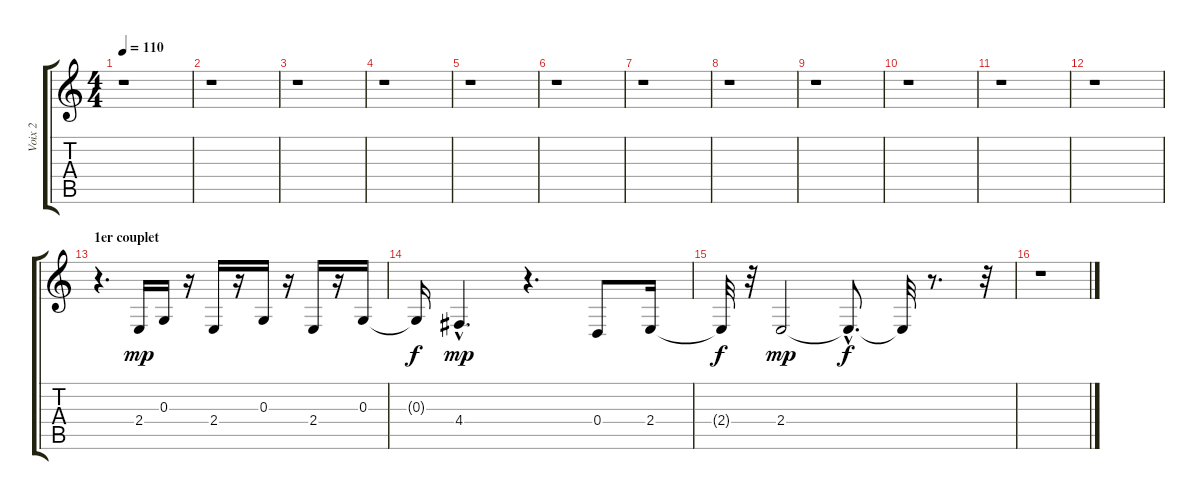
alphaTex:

\track ("Voix 2" "Voix 2") {instrument synthbrass2}
\staff {score tabs}
\tuning (E4 B3 G3 D3 A2 E2) {hide}
\ts (4 4)
\tempo 110
\clef g2
\ks c
r.1{dy mp instrument synthbrass2} |
r.1 |
r.1 |
r.1 |
r.1 |
r.1 |
r.1 |
r.1 |
r.1 |
r.1 |
r.1 |
r.1 |
\section ("" "1er couplet")
r.4{d} 2.4.16 0.3.16 r.16 2.4.16 r.16 0.3.16 r.16 2.4.16 r.16 0.3.16 |
0.3{t}.16{dy f} 4.4{hac}.4{d dy mp} r.4{d} 0.4.8 2.4.16 |
2.4{t}.32{dy f} r.32 2.4.2{dy mp} 2.4{hac t}.8{d dy f} 2.4{t}.32 r.8{d} r.32 |
r.1
